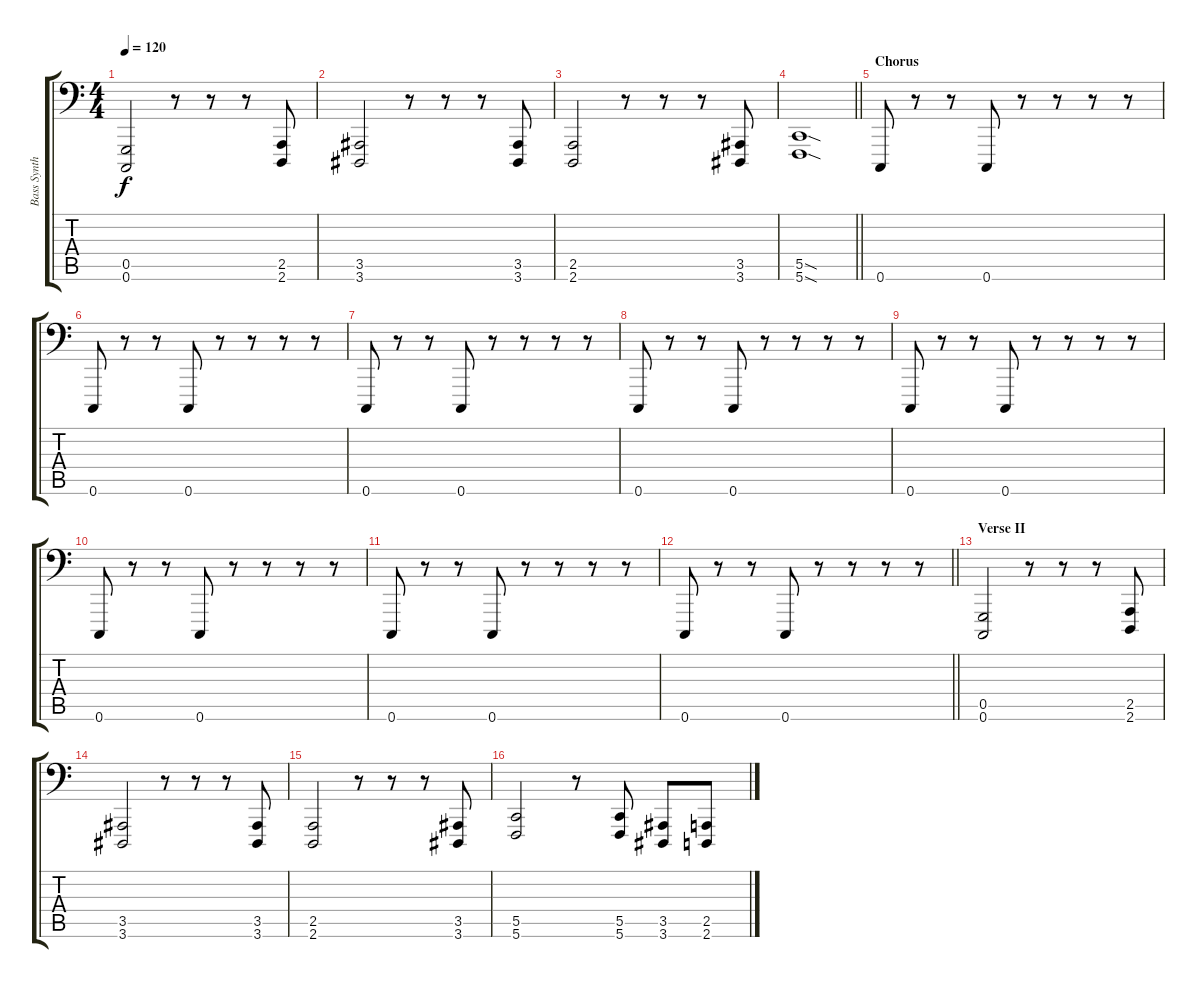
\track ("Bass Synth" "Bass Synth") {instrument lead1square}
\staff {score tabs}
\tuning (D3 A2 F2 C2 G1 C1) {hide}
\ts (4 4)
\tempo 120
\clef f4
\ks c
(0.5 0.6).2{dy f} r.8 r.8 r.8 (2.5 2.6).8 |
(3.5 3.6).2 r.8 r.8 r.8 (3.5 3.6).8 |
(2.5 2.6).2 r.8 r.8 r.8 (3.5 3.6).8 |
\barLineRight lightlight
(5.5{sod} 5.6{sod}).1 |
\section ("" "Chorus ")
0.6.8 r.8 r.8 0.6.8 r.8 r.8 r.8 r.8 |
0.6.8 r.8 r.8 0.6.8 r.8 r.8 r.8 r.8 |
0.6.8 r.8 r.8 0.6.8 r.8 r.8 r.8 r.8 |
0.6.8 r.8 r.8 0.6.8 r.8 r.8 r.8 r.8 |
0.6.8 r.8 r.8 0.6.8 r.8 r.8 r.8 r.8 |
0.6.8 r.8 r.8 0.6.8 r.8 r.8 r.8 r.8 |
0.6.8 r.8 r.8 0.6.8 r.8 r.8 r.8 r.8 |
\barLineRight lightlight
0.6.8 r.8 r.8 0.6.8 r.8 r.8 r.8 r.8 |
\section ("" "Verse II")
(0.5 0.6).2 r.8 r.8 r.8 (2.5 2.6).8 |
(3.5 3.6).2 r.8 r.8 r.8 (3.5 3.6).8 |
(2.5 2.6).2 r.8 r.8 r.8 (3.5 3.6).8 |
(5.5 5.6).2 r.8 (5.5 5.6).8 (3.5 3.6).8 (2.5 2.6).8
